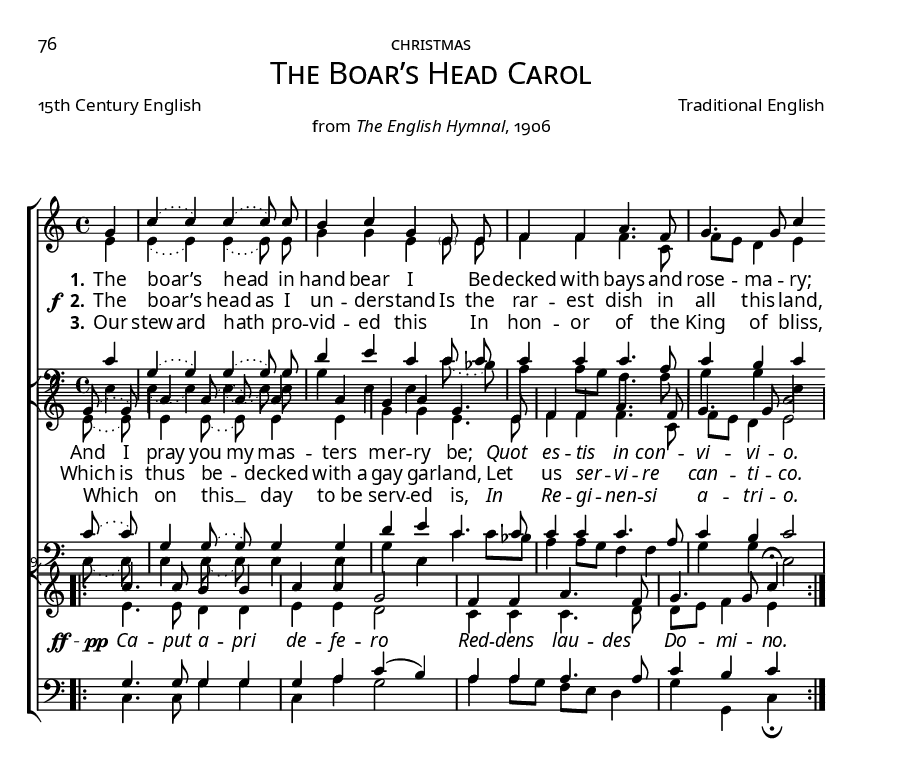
\version "2.14.2"
\include "util.ly"
\header {
    title = \markup{\override #'(font-name . "Garamond Premr Pro Smbd Subh"){ \abs-fontsize #15 \smallCapsOldStyle"The Boar’s Head Carol"}}
    poet = \markup\oldStyleNum"15th Century English"
    composer = \markup\oldStyleNum"Traditional English"
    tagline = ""
  }\paper {
  print-all-headers = ##f
  paper-height = 9\in
  paper-width = 6\in
  indent = 0\in
  %system-system-spacing = #'((basic-distance . 10) (padding . 0))
  score-markup-spacing =
    #'((basic-distance . 0)
       (minimum-distance . 0)
       (padding . 0)
       (stretchability . 0))
  system-system-spacing =
    #'((basic-distance . 0)
       (minimum-distance . 0)
       (padding . -5)
       (stretchability . 100))
%{IF_LESSER
  markup-system-spacing #'stretchability = 50
  top-markup-spacing #'stretchability = 30
  last-bottom-spacing #'stretchability = 60
%}%END_IF_LESSER
  ragged-last-bottom = ##t
  ragged-bottom = ##f
  two-sided = ##t
  inner-margin = 0.5\in
  outer-margin = 0.25\in
  top-margin = 0.25\in
  bottom-margin = 0.25\in
  first-page-number = #076
  print-first-page-number = ##t
  headerLine = \markup{ \smallCapsOldStyle"christmas"}
  oddHeaderMarkup = \markup\fill-line{
     \abs-fontsize #8.5
     \combine 
        \fill-line{"" \on-the-fly #print-page-number-check-first
        \oldStylePageNum""
        }
        \fill-line{\headerLine}
  }
  evenHeaderMarkup = \markup {
     \abs-fontsize #8.5
     \combine
        \on-the-fly #print-page-number-check-first
        \oldStylePageNum""
        \fill-line{\headerLine}
  }
}

#(set-global-staff-size 15) \paper{ #(define fonts (make-pango-font-tree "GoudyOlSt BT" "Garamond Premier Pro" "Garamond Premier Pro" (/ 15 20))) }
%IF_NOT_LESSER

\markup\fill-line{\concat{ "from " \italic "The English Hymnal" \oldStyleNum", 1906"}}
\markup\vspace#2

%END_IF_NOT_LESSER

















%Boars Head Carol
global = {
  \key c \major
  \time 4/4
  \autoBeamOff
  \override DynamicLineSpanner #'staff-padding = #0.0
  \override DynamicLineSpanner #'Y-extent = #'(-1 . 1)
  \mergeDifferentlyDottedOn
}

sopMusic = \relative c'' {
  \partial 4 g4 |
  \slurDotted c4( c) c4( c8) c8 |
  b4 c g4 \parenthesize e8\noBeam e |
  
  f4 f a4. f8 |
  g4. g8 c4 \bar""\break g8\noBeam( g) |
  c4 c8\noBeam( c) c4 c |
  
  b c g4. e8 |
  f4 f a4. f8 |
  g4. g8 c2 | \break
  
  \repeat volta 2 {
    c4. c8 b4 b |
    c c g2 |
    f4 f a4. f8 |
    g4. g8 c4\fermata
  }
}
sopWords = \lyricmode {
  
}

altoMusic = \relative c' {
  e4 |
  \slurDotted e( e) e4( e8) e8 |
  g4 g e4 e8\noBeam e |
  
  f4 f f4. c8 |
  \slurSolid f8[ e] d4 e \slurDotted e8\noBeam( e) |
  e4 e8\noBeam( e) e4 e |
  
  g g e4. e8 |
  f4 f f4. c8 |
  \slurSolid f[ e] d4 e2 |
  
  \repeat volta 2 {
    e4. e8 d4 d |
    e e d2 |
    c4 c c4. d8 |
    \slurSolid d[ e] f4 e |
  }
}
altoWords = {
  \dropLyricsIX
  \lyricmode {
    \set stanza = #"1."
    \set ignoreMelismata = ##t
    The boar’s _ head _ in hand bear I "" Be -- decked with bays and rose -- ma -- ry;
    \set associatedVoice = "basses"
    And I pray you my mas -- ters mer -- ry be;
    \markup\italic Quot _ \markup\italic es -- \markup\italic tis _ \markup\italic in \markup\italic con -- \markup\italic vi -- \markup\italic vi -- \markup\italic o.
  }
  \set stanza = \markup\dynamic"  ff - pp"
  \lyricmode {
    \unset ignoreMelismata
    \markup\italic Ca -- \markup\italic put \markup\italic a -- \markup\italic pri \markup\italic de -- \markup\italic fe -- \markup\italic ro
    \set associatedVoice = "tenors"
    \markup\italic Red -- \markup\italic dens
    \set associatedVoice = "basses"
    \markup\italic lau -- \markup\italic des \markup\italic Do -- \markup\italic mi -- \markup\italic no.
  }
}
altoWordsII = {
  \dropLyricsIX
  \set stanza = \markup{\dynamic"f " "2."}
  \lyricmode {
  %\markup\italic
    \set ignoreMelismata = ##t
    The boar’s _ head as I un -- der -- stand Is the rar -- est dish in all this land,
    \set associatedVoice = "basses"
    Which is thus be -- _ decked with_a gay gar -- land,
    Let _ us
    \markup\italic ser -- _ \markup\italic vi -- \markup\italic re \markup\italic can -- \markup\italic ti -- \markup\italic co.
  }
}
altoWordsIII = \lyricmode {
  \dropLyricsIX
  \set stanza = #"3."
  \set ignoreMelismata = ##t
  Our stew -- ard hath _ pro -- vid -- ed this
  "" In hon -- or of the King of bliss,
  \set associatedVoice = "basses"
  Which _ on this __ _ day to_be serv -- ed is,
  \markup\italic In _ \markup\italic Re -- \markup\italic gi -- _ \markup\italic nen -- \markup\italic si \markup\italic a -- \markup\italic tri -- \markup\italic o.
}
altoWordsIV = \lyricmode {
}
altoWordsV = \lyricmode {
}
altoWordsVI = \lyricmode {
}
tenorMusic = \relative c' {
  c4 |
  \slurDotted g( g) g4( g8) g8 |
  d'4 e c4 c8\noBeam c |
  
  c4 c c4. a8 |
  c4 b c c8\noBeam( c) |
  g4 g8\noBeam( g) g4 g |
  
  d' e c4. c8 |
  c4 c c4. a8 |
  c4 b c2 |
  
  \repeat volta 2 {
    g4. g8 g4 g |
    g a \slurSolid c( b) |
    a a a4. a8 |
    c4 b c |
  }
}
tenorWords = \lyricmode {

}

bassMusic = \relative c {
  c4 |
  \slurDotted c( c) c4( c8) c8 |
  g'4 c, c4 c'8\noBeam( bes) |
  
  a4 \slurSolid a8[ g] f4. f8 |
  g4 g c, \slurDotted c8\noBeam( c) |
  c4 c8\noBeam( c) c4 c |
  
  g' c, c'4 c8[ bes] |
  a4 \slurSolid a8[ g] f4 f |
  g4 g c,2 |
  
  \repeat volta 2 {
    c4. c8 g'4 g |
    c, a' g2 |
    a4 a8[ g] f[ e] d4 |
    g4 g, c\fermata |
  }
}
bassWords = \lyricmode {

}

pianoRH = \relative c' {
  
}
pianoLH = \relative c' {
  
}

\score {
  <<
   \new ChoirStaff <<
%    \new Lyrics = sopranos \with { \override VerticalAxisGroup #'nonstaff-relatedstaff-spacing = #'((basic-distance . 1)) }
    \new Staff = women <<
      \new Voice = "sopranos" { \voiceOne << \global \sopMusic >> }
      \new Voice = "altos" { \voiceTwo << \global \altoMusic >> }
    >>
   \new Staff = men <<
      \clef bass
      \new Voice = "tenors" { \voiceOne << \global \tenorMusic >> }
      \new Voice = "basses" { \voiceTwo << \global \bassMusic >> }
    >>
    \new Lyrics \with { alignAboveContext = #"women" \override VerticalAxisGroup #'nonstaff-relatedstaff-spacing = #'((basic-distance . 1))} \lyricsto "sopranos" \sopWords
    \new Lyrics = "altosVI"  \with { alignBelowContext = #"women" } \lyricsto "tenors" \altoWordsVI
    \new Lyrics = "altosV"  \with { alignBelowContext = #"women" } \lyricsto "tenors" \altoWordsV
    \new Lyrics = "altosIV"  \with { alignBelowContext = #"women" } \lyricsto "tenors" \altoWordsIV
    \new Lyrics = "altosIII"  \with { alignBelowContext = #"women" } \lyricsto "tenors" \altoWordsIII
    \new Lyrics = "altosII"  \with { alignBelowContext = #"women" } \lyricsto "tenors" \altoWordsII
    \new Lyrics = "altos"  \with { alignBelowContext = #"women" \override VerticalAxisGroup #'nonstaff-relatedstaff-spacing = #'((padding . -0.5))} \lyricsto "tenors" \altoWords
    \new Lyrics \with { alignAboveContext = #"men" \override VerticalAxisGroup #'nonstaff-relatedstaff-spacing = #'((basic-distance . 1)) } \lyricsto "tenors" \tenorWords
    \new Lyrics \with { alignBelowContext = #"men" \override VerticalAxisGroup #'nonstaff-relatedstaff-spacing = #'((basic-distance . 1)) } \lyricsto "basses" \bassWords
  >>
%    \new PianoStaff << \new Staff { \new Voice { \pianoRH } } \new Staff { \clef "bass" \pianoLH } >>
  >>
  \layout {
    \context {
      \Score
      %\override SpacingSpanner #'base-shortest-duration = #(ly:make-moment 1 8)
      %\override SpacingSpanner #'common-shortest-duration = #(ly:make-moment 1 4)
    }
    \context {
      % Remove all empty staves
      % \Staff \RemoveEmptyStaves \override VerticalAxisGroup #'remove-first = ##t
    }
    \context {
      \Lyrics
      \override LyricText #'X-offset = #center-on-word
    }
  }
  
  
}

\score {
  \unfoldRepeats

  <<
   \new ChoirStaff <<
%    \new Lyrics = sopranos \with { \override VerticalAxisGroup #'nonstaff-relatedstaff-spacing = #'((basic-distance . 1)) }
    \new Staff = women <<
      \new Voice = "sopranos" { \voiceOne << \global \sopMusic >> }
      \new Voice = "altos" { \voiceTwo << \global \altoMusic >> }
    >>
   \new Staff = men <<
      \clef bass
      \new Voice = "tenors" { \voiceOne << \global \tenorMusic >> }
      \new Voice = "basses" { \voiceTwo << \global \bassMusic >> }
    >>
    \new Lyrics \with { alignAboveContext = #"women" \override VerticalAxisGroup #'nonstaff-relatedstaff-spacing = #'((basic-distance . 1))} \lyricsto "sopranos" \sopWords
    \new Lyrics = "altosVI"  \with { alignBelowContext = #"women" } \lyricsto "tenors" \altoWordsVI
    \new Lyrics = "altosV"  \with { alignBelowContext = #"women" } \lyricsto "tenors" \altoWordsV
    \new Lyrics = "altosIV"  \with { alignBelowContext = #"women" } \lyricsto "tenors" \altoWordsIV
    \new Lyrics = "altosIII"  \with { alignBelowContext = #"women" } \lyricsto "tenors" \altoWordsIII
    \new Lyrics = "altosII"  \with { alignBelowContext = #"women" } \lyricsto "tenors" \altoWordsII
    \new Lyrics = "altos"  \with { alignBelowContext = #"women" \override VerticalAxisGroup #'nonstaff-relatedstaff-spacing = #'((padding . -0.5))} \lyricsto "tenors" \altoWords
    \new Lyrics \with { alignAboveContext = #"men" \override VerticalAxisGroup #'nonstaff-relatedstaff-spacing = #'((basic-distance . 1)) } \lyricsto "tenors" \tenorWords
    \new Lyrics \with { alignBelowContext = #"men" \override VerticalAxisGroup #'nonstaff-relatedstaff-spacing = #'((basic-distance . 1)) } \lyricsto "basses" \bassWords
  >>
%    \new PianoStaff << \new Staff { \new Voice { \pianoRH } } \new Staff { \clef "bass" \pianoLH } >>
  >>
  
  
  \midi {
    \tempo 4 = 150
    \set Staff.midiInstrument = "flute"
  
    \context {
      \Voice
      \remove "Dynamic_performer"
    }
  }
}

